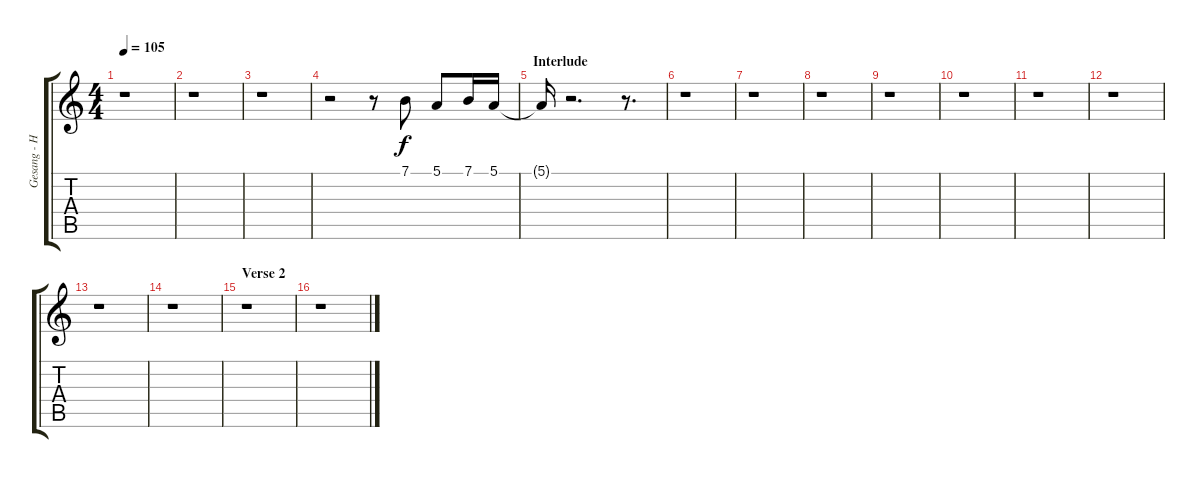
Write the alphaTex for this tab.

\track ("Gesang - Hintergrund" "Gesang - H") {instrument lead1square}
\staff {score tabs}
\tuning (E4 B3 G3 D3 A2 E2) {hide}
\ts (4 4)
\tempo 105
\clef g2
\ks c
r.1{dy f} |
r.1 |
r.1 |
r.2 r.8 7.1.8 5.1.8 7.1.16 5.1.16 |
\section ("" "Interlude")
5.1{t}.16 r.2{d} r.8{d} |
r.1 |
r.1 |
r.1 |
r.1 |
r.1 |
r.1 |
r.1 |
r.1 |
r.1 |
\section ("" "Verse 2")
r.1 |
r.1
